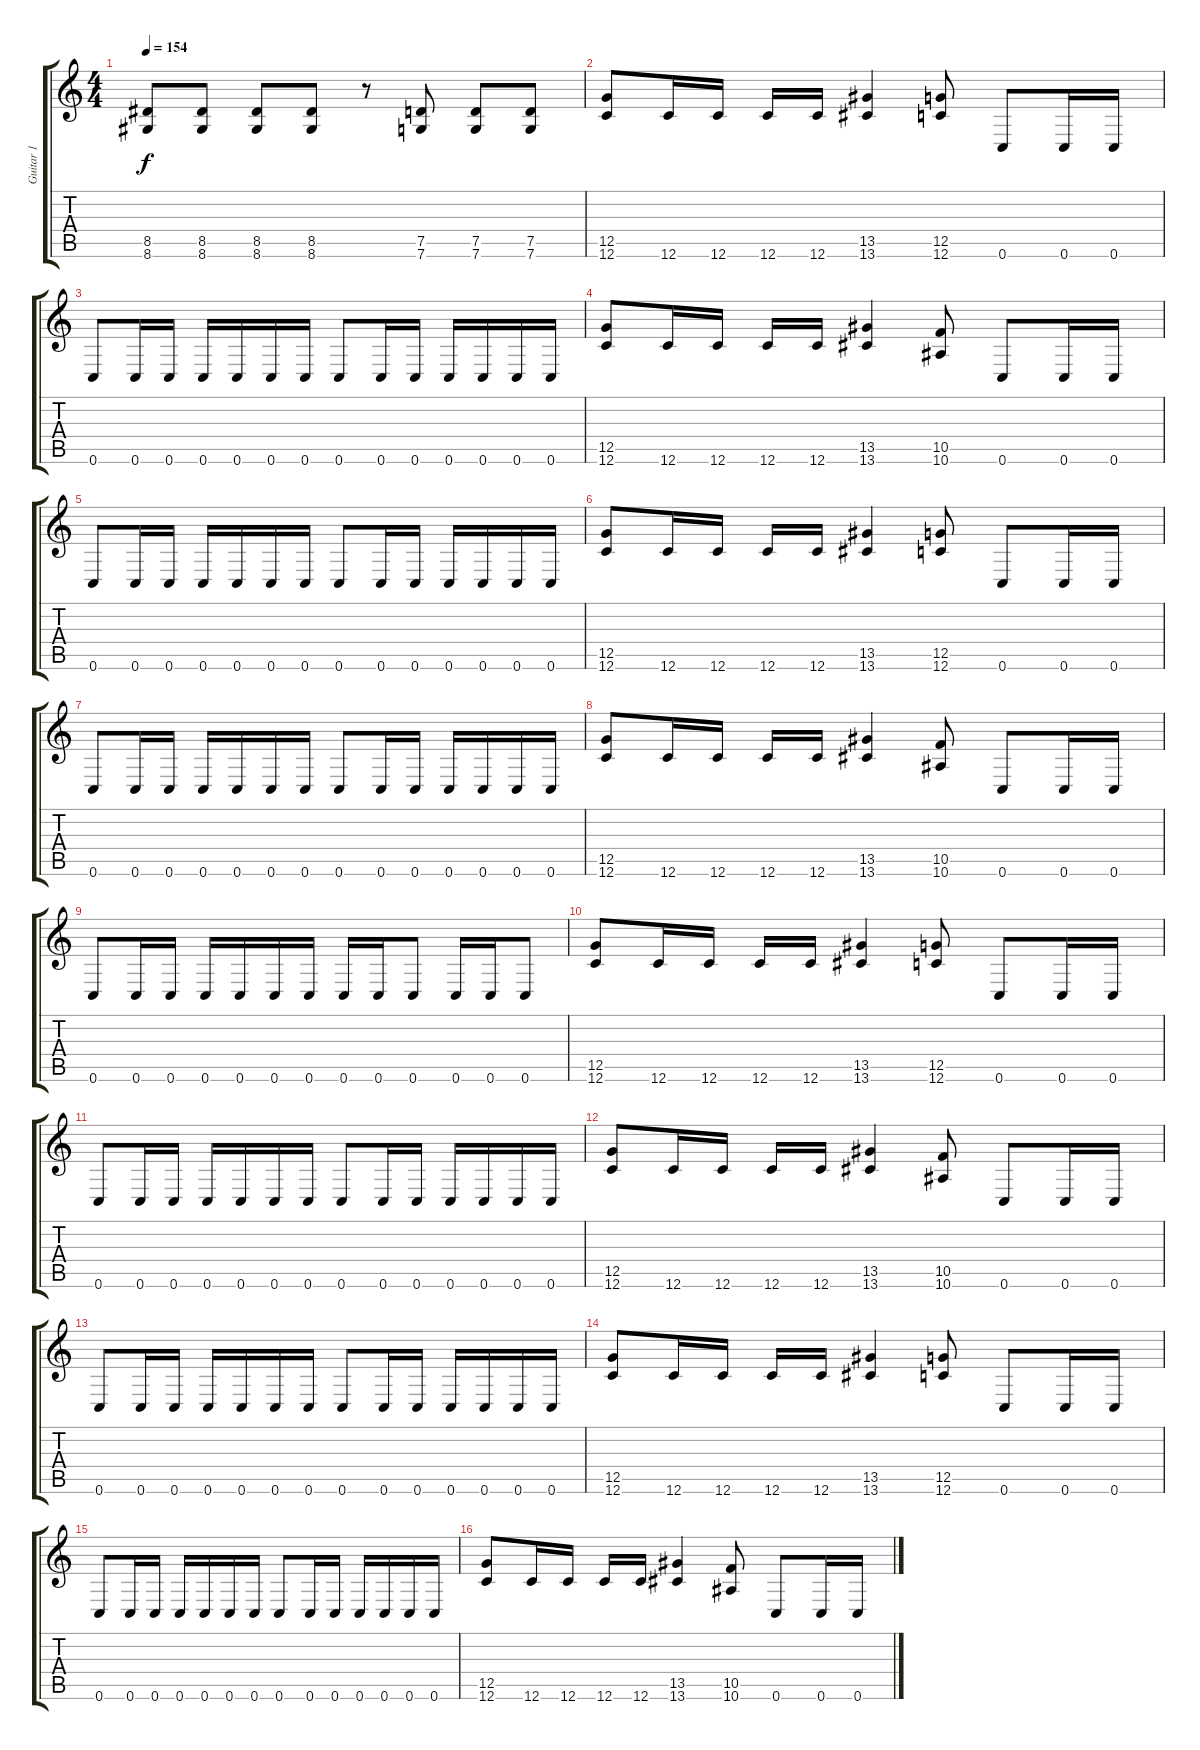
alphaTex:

\track ("Guitar 1" "Guitar 1") {mute instrument distortionguitar bank 255}
\staff {score tabs}
\tuning (D4 A3 F3 C3 G2 C2) {hide}
\ts (4 4)
\tempo 154
\clef g2
\ks c
(8.5 8.6).8{dy f} (8.5 8.6).8 (8.5 8.6).8 (8.5 8.6).8 r.8 (7.5 7.6).8 (7.5 7.6).8 (7.5 7.6).8 |
(12.5 12.6).8 12.6.16 12.6.16 12.6.16 12.6.16 (13.5 13.6).4 (12.5 12.6).8 0.6.8 0.6.16 0.6.16 |
0.6.8 0.6.16 0.6.16 0.6.16 0.6.16 0.6.16 0.6.16 0.6.8 0.6.16 0.6.16 0.6.16 0.6.16 0.6.16 0.6.16 |
(12.5 12.6).8 12.6.16 12.6.16 12.6.16 12.6.16 (13.5 13.6).4 (10.5 10.6).8 0.6.8 0.6.16 0.6.16 |
0.6.8 0.6.16 0.6.16 0.6.16 0.6.16 0.6.16 0.6.16 0.6.8 0.6.16 0.6.16 0.6.16 0.6.16 0.6.16 0.6.16 |
(12.5 12.6).8 12.6.16 12.6.16 12.6.16 12.6.16 (13.5 13.6).4 (12.5 12.6).8 0.6.8 0.6.16 0.6.16 |
0.6.8 0.6.16 0.6.16 0.6.16 0.6.16 0.6.16 0.6.16 0.6.8 0.6.16 0.6.16 0.6.16 0.6.16 0.6.16 0.6.16 |
(12.5 12.6).8 12.6.16 12.6.16 12.6.16 12.6.16 (13.5 13.6).4 (10.5 10.6).8 0.6.8 0.6.16 0.6.16 |
0.6.8 0.6.16 0.6.16 0.6.16 0.6.16 0.6.16 0.6.16 0.6.16 0.6.16 0.6.8 0.6.16 0.6.16 0.6.8 |
(12.5 12.6).8 12.6.16 12.6.16 12.6.16 12.6.16 (13.5 13.6).4 (12.5 12.6).8 0.6.8 0.6.16 0.6.16 |
0.6.8 0.6.16 0.6.16 0.6.16 0.6.16 0.6.16 0.6.16 0.6.8 0.6.16 0.6.16 0.6.16 0.6.16 0.6.16 0.6.16 |
(12.5 12.6).8 12.6.16 12.6.16 12.6.16 12.6.16 (13.5 13.6).4 (10.5 10.6).8 0.6.8 0.6.16 0.6.16 |
0.6.8 0.6.16 0.6.16 0.6.16 0.6.16 0.6.16 0.6.16 0.6.8 0.6.16 0.6.16 0.6.16 0.6.16 0.6.16 0.6.16 |
(12.5 12.6).8 12.6.16 12.6.16 12.6.16 12.6.16 (13.5 13.6).4 (12.5 12.6).8 0.6.8 0.6.16 0.6.16 |
0.6.8 0.6.16 0.6.16 0.6.16 0.6.16 0.6.16 0.6.16 0.6.8 0.6.16 0.6.16 0.6.16 0.6.16 0.6.16 0.6.16 |
(12.5 12.6).8 12.6.16 12.6.16 12.6.16 12.6.16 (13.5 13.6).4 (10.5 10.6).8 0.6.8 0.6.16 0.6.16
